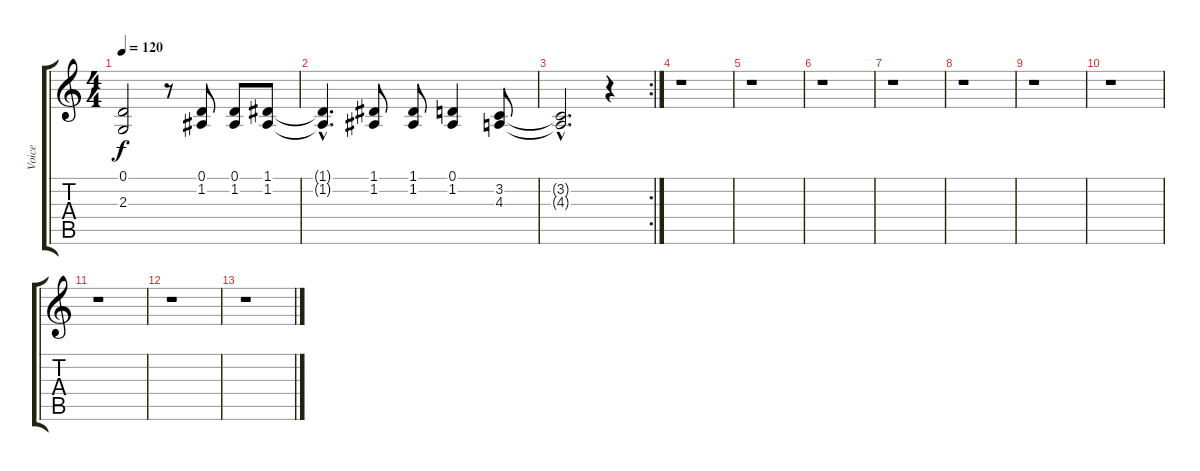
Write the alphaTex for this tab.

\track ("Voice" "Voice") {instrument tenorsax}
\staff {score tabs}
\tuning (D4 A3 F3 C3 G2 D2) {hide}
\ts (4 4)
\tempo 120
\clef g2
\ks c
(0.1{t} 2.3{t}).2{dy f} r.8 (0.1 1.2).8 (0.1 1.2).8 (1.1 1.2).8 |
(1.1{hac t} 1.2{hac t}).4{d} (1.1 1.2).8 (1.1 1.2).8 (0.1 1.2).4 (3.2 4.3).8 |
\rc 2
(3.2{hac t} 4.3{hac t}).2{d} r.4 |
r.1 |
r.1 |
r.1 |
r.1 |
r.1 |
r.1 |
r.1 |
r.1 |
r.1 |
r.1
